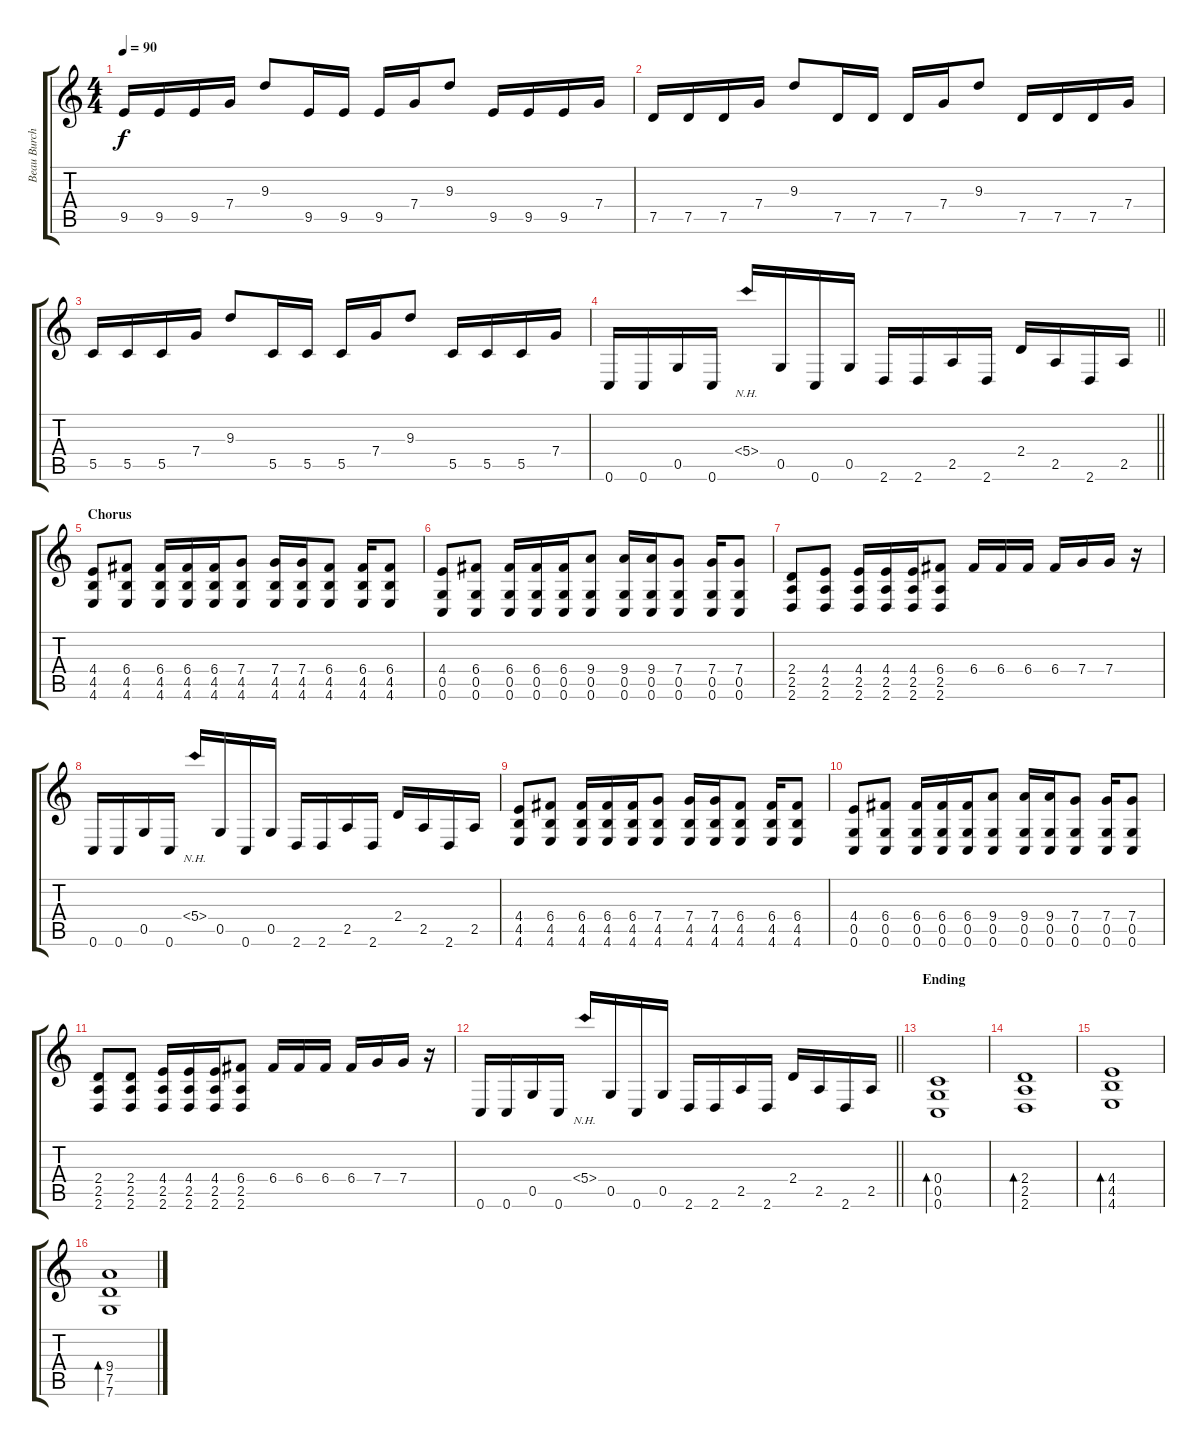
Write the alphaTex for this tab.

\track ("Beau Burchell     (Lead)" "Beau Burch") {instrument acousticguitarsteel}
\staff {score tabs}
\tuning (D4 A3 F3 C3 G2 C2) {hide}
\ts (4 4)
\tempo 90
\clef g2
\ks c
9.5.16{dy f} 9.5.16 9.5.16 7.4.16 9.3.8 9.5.16 9.5.16 9.5.16 7.4.16 9.3.8 9.5.16 9.5.16 9.5.16 7.4.16 |
7.5.16 7.5.16 7.5.16 7.4.16 9.3.8 7.5.16 7.5.16 7.5.16 7.4.16 9.3.8 7.5.16 7.5.16 7.5.16 7.4.16 |
5.5.16 5.5.16 5.5.16 7.4.16 9.3.8 5.5.16 5.5.16 5.5.16 7.4.16 9.3.8 5.5.16 5.5.16 5.5.16 7.4.16 |
\barLineRight lightlight
0.6.16 0.6.16 0.5.16 0.6.16 5.4{nh}.16 0.5.16 0.6.16 0.5.16 2.6.16 2.6.16 2.5.16 2.6.16 2.4.16 2.5.16 2.6.16 2.5.16 |
\section ("" "Chorus")
(4.4 4.5 4.6).8 (6.4 4.5 4.6).8 (6.4 4.5 4.6).16 (6.4 4.5 4.6).16 (6.4 4.5 4.6).16 (7.4 4.5 4.6).8 (7.4 4.5 4.6).16 (7.4 4.5 4.6).16 (6.4 4.5 4.6).8 (6.4 4.5 4.6).16 (6.4 4.5 4.6).8 |
(4.4 0.5 0.6).8 (6.4 0.5 0.6).8 (6.4 0.5 0.6).16 (6.4 0.5 0.6).16 (6.4 0.5 0.6).16 (9.4 0.5 0.6).8 (9.4 0.5 0.6).16 (9.4 0.5 0.6).16 (7.4 0.5 0.6).8 (7.4 0.5 0.6).16 (7.4 0.5 0.6).8 |
(2.4 2.5 2.6).8 (4.4 2.5 2.6).8 (4.4 2.5 2.6).16 (4.4 2.5 2.6).16 (4.4 2.5 2.6).16 (6.4 2.5 2.6).8 6.4.16 6.4.16 6.4.16 6.4.16 7.4.16 7.4.16 r.16 |
0.6.16 0.6.16 0.5.16 0.6.16 5.4{nh}.16 0.5.16 0.6.16 0.5.16 2.6.16 2.6.16 2.5.16 2.6.16 2.4.16 2.5.16 2.6.16 2.5.16 |
(4.4 4.5 4.6).8 (6.4 4.5 4.6).8 (6.4 4.5 4.6).16 (6.4 4.5 4.6).16 (6.4 4.5 4.6).16 (7.4 4.5 4.6).8 (7.4 4.5 4.6).16 (7.4 4.5 4.6).16 (6.4 4.5 4.6).8 (6.4 4.5 4.6).16 (6.4 4.5 4.6).8 |
(4.4 0.5 0.6).8 (6.4 0.5 0.6).8 (6.4 0.5 0.6).16 (6.4 0.5 0.6).16 (6.4 0.5 0.6).16 (9.4 0.5 0.6).8 (9.4 0.5 0.6).16 (9.4 0.5 0.6).16 (7.4 0.5 0.6).8 (7.4 0.5 0.6).16 (7.4 0.5 0.6).8 |
(2.4 2.5 2.6).8 (2.4 2.5 2.6).8 (4.4 2.5 2.6).16 (4.4 2.5 2.6).16 (4.4 2.5 2.6).16 (6.4 2.5 2.6).8 6.4.16 6.4.16 6.4.16 6.4.16 7.4.16 7.4.16 r.16 |
\barLineRight lightlight
0.6.16 0.6.16 0.5.16 0.6.16 5.4{nh}.16 0.5.16 0.6.16 0.5.16 2.6.16 2.6.16 2.5.16 2.6.16 2.4.16 2.5.16 2.6.16 2.5.16 |
\section ("" "Ending")
(0.4 0.5 0.6).1{bd 120} |
(2.4 2.5 2.6).1{bd 120} |
(4.4 4.5 4.6).1{bd 120} |
(9.4 7.5 7.6).1{bd 120}
